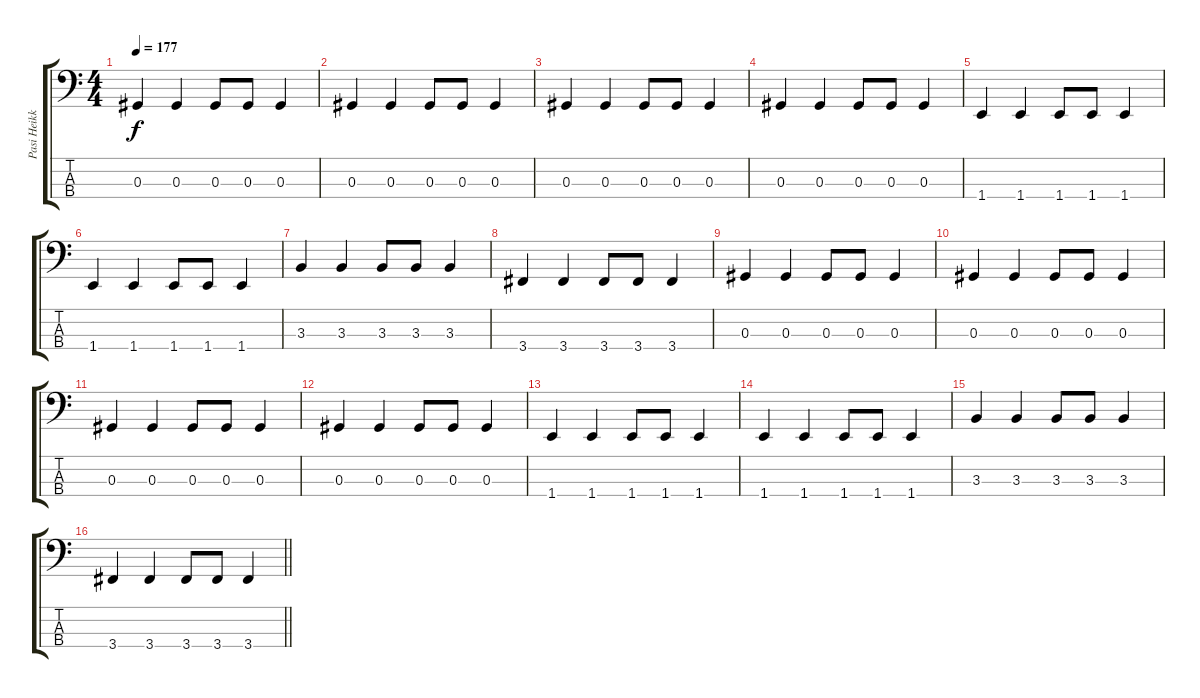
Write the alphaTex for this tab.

\track ("Pasi Heikkilä " "Pasi Heikk") {instrument electricbassfinger}
\staff {score tabs}
\tuning (Gb2 Db2 Ab1 Eb1) {hide}
\ts (4 4)
\tempo 177
\clef f4
\ks c
0.3.4{dy f} 0.3.4 0.3.8 0.3.8 0.3.4 |
0.3.4 0.3.4 0.3.8 0.3.8 0.3.4 |
0.3.4 0.3.4 0.3.8 0.3.8 0.3.4 |
0.3.4 0.3.4 0.3.8 0.3.8 0.3.4 |
1.4.4 1.4.4 1.4.8 1.4.8 1.4.4 |
1.4.4 1.4.4 1.4.8 1.4.8 1.4.4 |
3.3.4 3.3.4 3.3.8 3.3.8 3.3.4 |
3.4.4 3.4.4 3.4.8 3.4.8 3.4.4 |
0.3.4 0.3.4 0.3.8 0.3.8 0.3.4 |
0.3.4 0.3.4 0.3.8 0.3.8 0.3.4 |
0.3.4 0.3.4 0.3.8 0.3.8 0.3.4 |
0.3.4 0.3.4 0.3.8 0.3.8 0.3.4 |
1.4.4 1.4.4 1.4.8 1.4.8 1.4.4 |
1.4.4 1.4.4 1.4.8 1.4.8 1.4.4 |
3.3.4 3.3.4 3.3.8 3.3.8 3.3.4 |
\barLineRight lightlight
3.4.4 3.4.4 3.4.8 3.4.8 3.4.4
